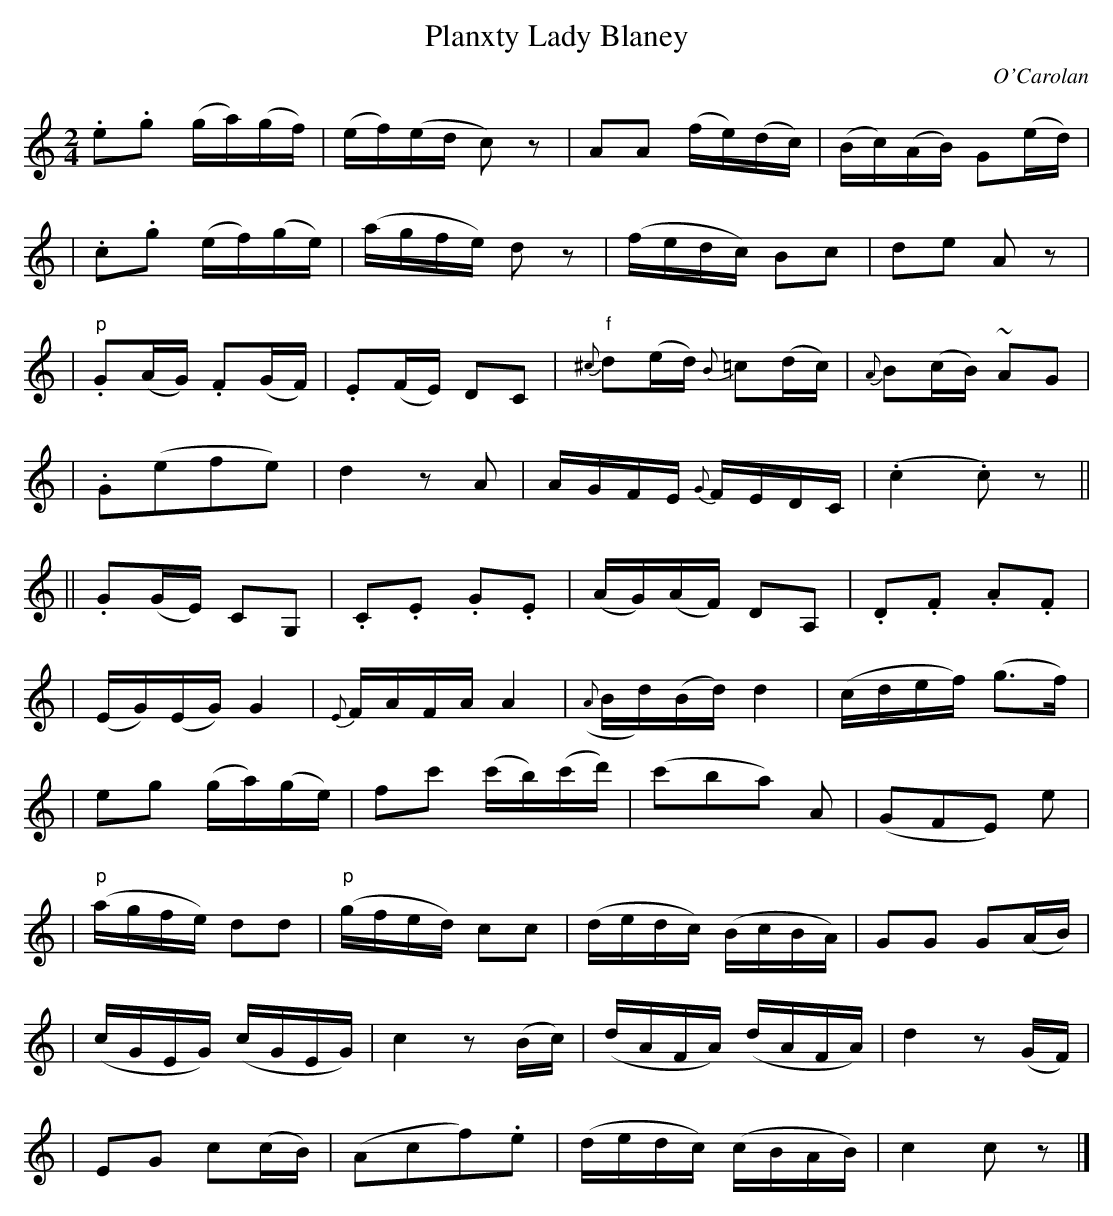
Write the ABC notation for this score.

X:1
T: Planxty Lady Blaney
C: O'Carolan
M: 2/4
L: 1/16
K: C
.e2.g2 (ga)(gf) | (ef)(ed c2)z2 | A2A2 (fe)(dc) | (Bc)(AB) G2(ed) |
| .c2.g2 (ef)(ge) | (agfe) d2z2 | (fedc) B2c2 | d2e2 A2z2 |
| "p".G2(AG) .F2(GF) | .E2(FE) D2C2 | "f"{^c}d2(ed) {B}=c2(dc) | {A}B2(cB) ~A2G2 |
| .G2(e2f2e2) | d4 z2A2 | AGFE {G}FEDC | (.c4 .c2)z2 ||
|| .G2(GE) C2G,2 | ">".C2.E2 .G2.E2 | (AG)(AF) D2A,2 | .D2.F2 .A2.F2 |
| (EG)(EG) G4 | {E}FAFA A4 | ({A}Bd)(Bd) d4 | (cdef) (g3f) |
| e2g2 (ga)(ge) | f2c'2 (c'b)(c'd') | (c'2b2a2) A2 | (G2F2E2) e2 |
| "p"(agfe) d2d2 | "p"(gfed) ">"c2c2 | (dedc) (BcBA) | G2G2 ">"G2(AB) |
| (cGEG) (cGEG) | c4 z2(Bc) | (dAFA) (dAFA) | d4 z2(GF) |
| E2G2 c2(cB) | (A2c2f2).e2 | (dedc) (cBAB) | c4 c2z2 |]
